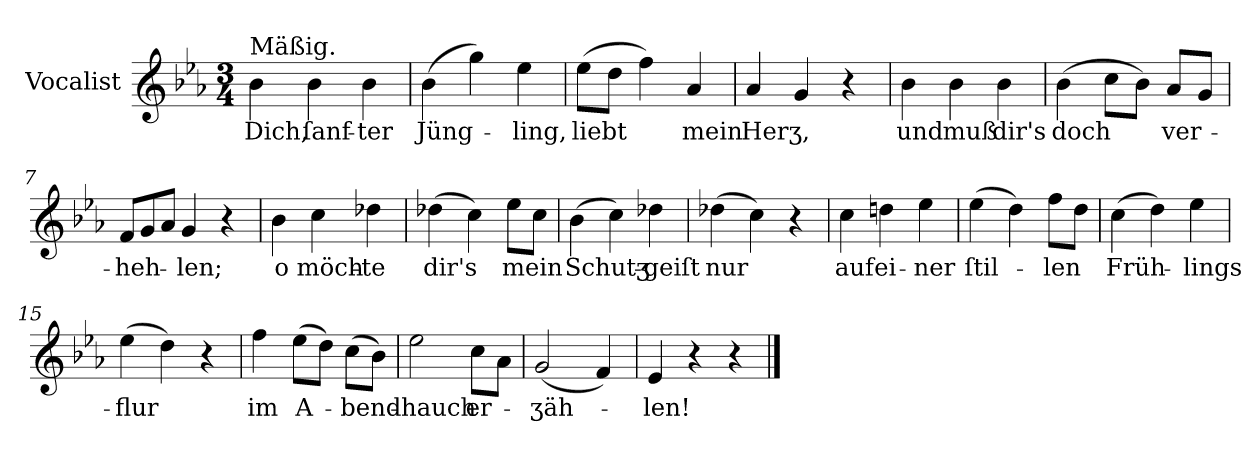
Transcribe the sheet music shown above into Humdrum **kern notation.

**kern	**text
*part1	*part1
*staff1	*staff1
*I"Vocalist	*
*clefG2	*
*k[b-e-a-]	*
*E-:	*
*M3/4	*
=1	=1
!LO:TX:a:t=Mäßig.	!
4b-	Dich,
4b-	ſanf-
4b-	-ter
=2	=2
(4b-	Jüng-
4gg)	.
4ee-	-ling,
=3	=3
(8ee-L	liebt
8ddJ	.
4ff)	.
4a-	mein
=4	=4
4a-	Herʒ,
4g	.
4r	.
=5	=5
4b-	und
4b-	muß
4b-	dir's
=6	=6
(4b-	doch
8ccL	.
8b-J)	.
8a-L	ver-
8gJ	.
=7	=7
*Xtuplet	*
12fL	-heh-
12g	.
12a-J	.
4g	-len;
4r	.
=8	=8
4b-	o
4cc	möch-
4dd-X	-te
=9	=9
(4dd-X	dir's
4cc)	.
8ee-L	mein
8ccJ	.
=10	=10
(4b-	Schutʒ-
4cc)	.
4dd-X	-geiſt
=11	=11
(4dd-X	nur
4cc)	.
4r	.
=12	=12
4cc	auf
4ddn	ei-
4ee-	-ner
=13	=13
(4ee-	ſtil-
4dd)	.
8ffL	-len
8ddJ	.
=14	=14
(4cc	Früh-
4dd)	.
4ee-	-lings-
=15	=15
(4ee-	-flur
4dd)	.
4r	.
=16	=16
4ff	im
(8ee-L	A-
8ddJ)	.
(8ccL	-bend-
8b-J)	.
=17	=17
2ee-	-hauch
8ccL	er-
8a-J	.
=18	=18
(2g	-ʒäh-
4f)	.
=19	=19
4e-	-len!
4r	.
4r	.
==	==
*-	*-
